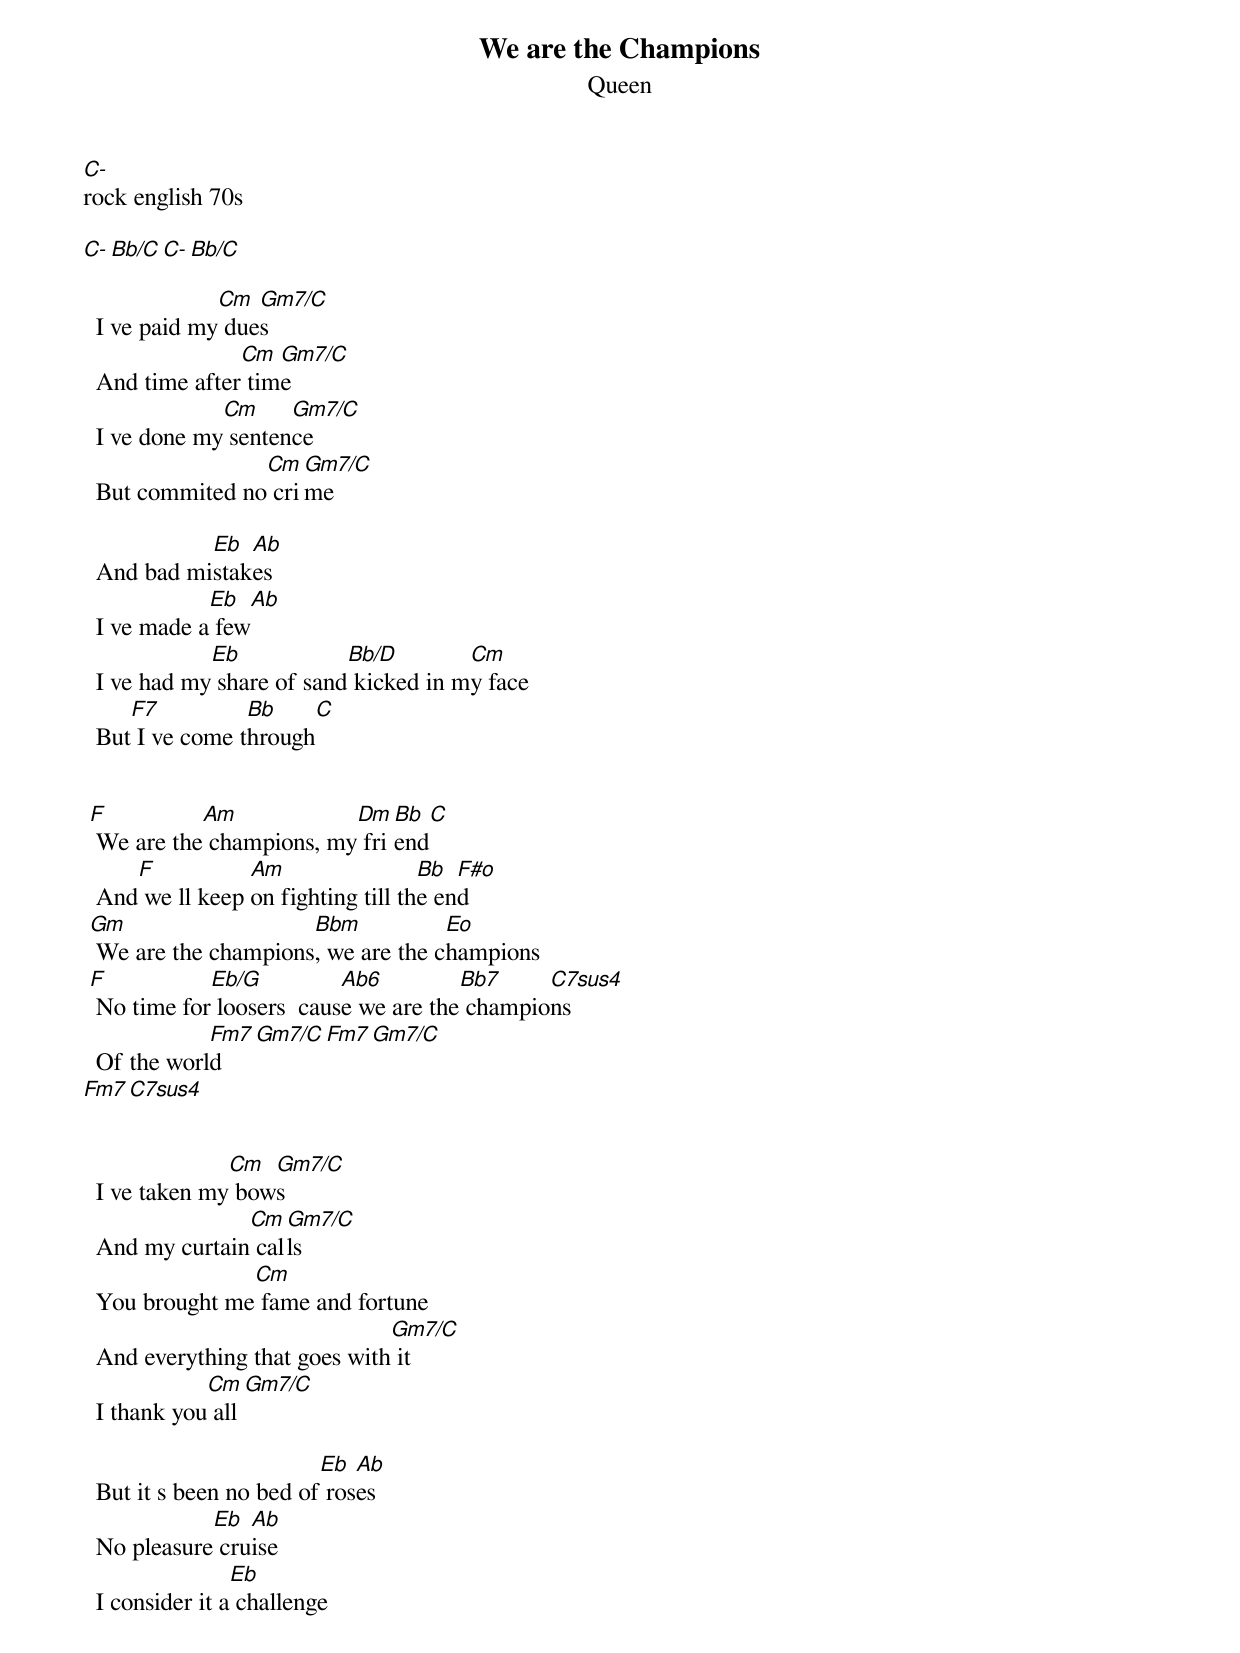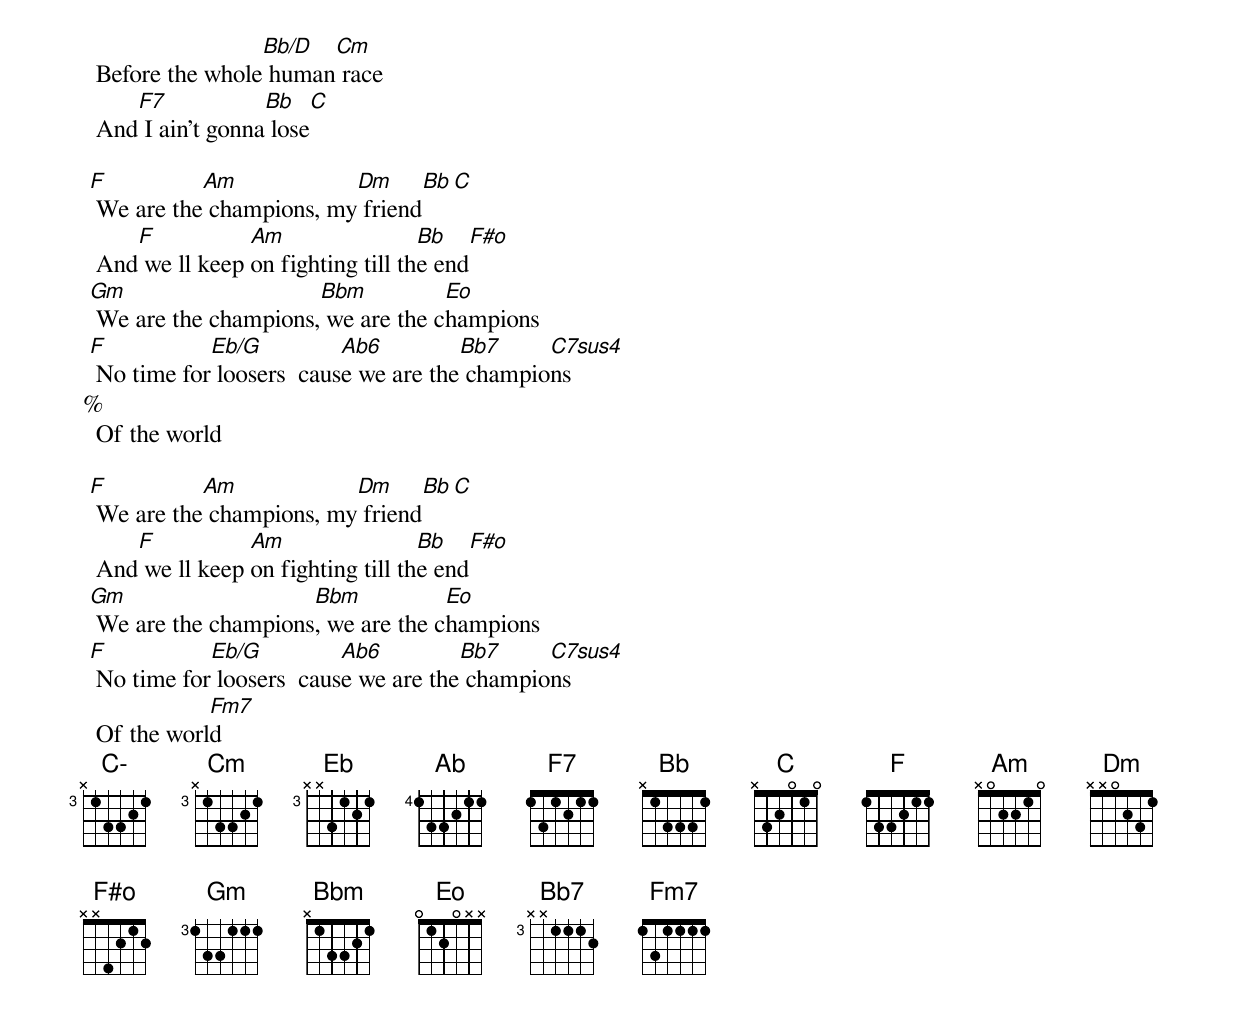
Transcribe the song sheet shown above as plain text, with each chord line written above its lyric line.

We are the Champions
Queen
C-
rock english 70s

C-        Bb/C        C-        Bb/C

              Cm  Gm7/C
  I ve paid my dues
                Cm  Gm7/C
  And time after time
              Cm     Gm7/C
  I ve done my sentence
                 Cm  Gm7/C
  But commited no crime

            Eb  Ab
  And bad mistakes
             Eb  Ab
  I ve made a few
             Eb            Bb/D        Cm
  I ve had my share of sand kicked in my face
     F7          Bb           C
  But I ve come through


 F          Am            Dm  Bb C
  We are the champions, my friend
     F           Am                 Bb  F#o
  And we ll keep on fighting till the end
 Gm                   Bbm           Eo
  We are the champions, we are the champions
 F           Eb/G          Ab6         Bb7     C7sus4
  No time for loosers  cause we are the champions
             Fm7       Gm7/C         Fm7       Gm7/C
  Of the world
Fm7       C7sus4


               Cm  Gm7/C
  I ve taken my bows
                Cm  Gm7/C
  And my curtain calls
                Cm
  You brought me fame and fortune
                               Gm7/C
  And everything that goes with it
             Cm  Gm7/C
  I thank you all

                         Eb  Ab
  But it s been no bed of roses
             Eb  Ab
  No pleasure cruise
                 Eb
  I consider it a challenge
                  Bb/D  Cm
  Before the whole human race
     F7            Bb           C
  And I ain't gonna lose

 F          Am            Dm       Bb C
  We are the champions, my friend
     F           Am                 Bb    F#o
  And we ll keep on fighting till the end
 Gm                    Bbm          Eo
  We are the champions, we are the champions
 F           Eb/G          Ab6         Bb7     C7sus4
  No time for loosers  cause we are the champions
%
  Of the world

 F          Am            Dm       Bb C
  We are the champions, my friend
     F           Am                 Bb    F#o
  And we ll keep on fighting till the end
 Gm                   Bbm           Eo
  We are the champions, we are the champions
 F           Eb/G          Ab6         Bb7     C7sus4
  No time for loosers  cause we are the champions
             Fm7
  Of the world
